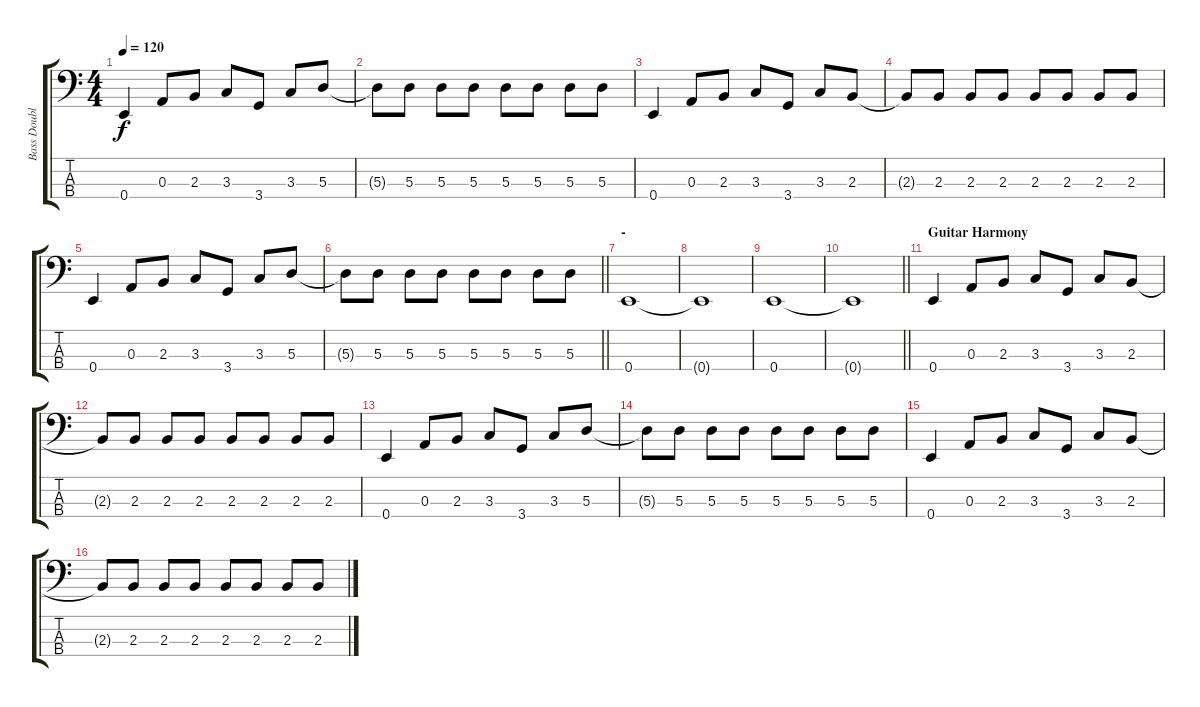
\track ("Bass Double" "Bass Doubl") {instrument electricbassfinger}
\staff {score tabs}
\tuning (G2 D2 A1 E1) {hide}
\ts (4 4)
\tempo 120
\clef f4
\ks c
0.4.4{dy f} 0.3.8 2.3.8 3.3.8 3.4.8 3.3.8 5.3.8 |
5.3{t}.8 5.3.8 5.3.8 5.3.8 5.3.8 5.3.8 5.3.8 5.3.8 |
0.4.4 0.3.8 2.3.8 3.3.8 3.4.8 3.3.8 2.3.8 |
2.3{t}.8 2.3.8 2.3.8 2.3.8 2.3.8 2.3.8 2.3.8 2.3.8 |
0.4.4 0.3.8 2.3.8 3.3.8 3.4.8 3.3.8 5.3.8 |
\barLineRight lightlight
5.3{t}.8 5.3.8 5.3.8 5.3.8 5.3.8 5.3.8 5.3.8 5.3.8 |
\section ("" "-")
0.4.1 |
0.4{t}.1 |
0.4.1 |
\barLineRight lightlight
0.4{t}.1 |
\section ("" "Guitar Harmony")
0.4.4 0.3.8 2.3.8 3.3.8 3.4.8 3.3.8 2.3.8 |
2.3{t}.8 2.3.8 2.3.8 2.3.8 2.3.8 2.3.8 2.3.8 2.3.8 |
0.4.4 0.3.8 2.3.8 3.3.8 3.4.8 3.3.8 5.3.8 |
5.3{t}.8 5.3.8 5.3.8 5.3.8 5.3.8 5.3.8 5.3.8 5.3.8 |
0.4.4 0.3.8 2.3.8 3.3.8 3.4.8 3.3.8 2.3.8 |
2.3{t}.8 2.3.8 2.3.8 2.3.8 2.3.8 2.3.8 2.3.8 2.3.8
